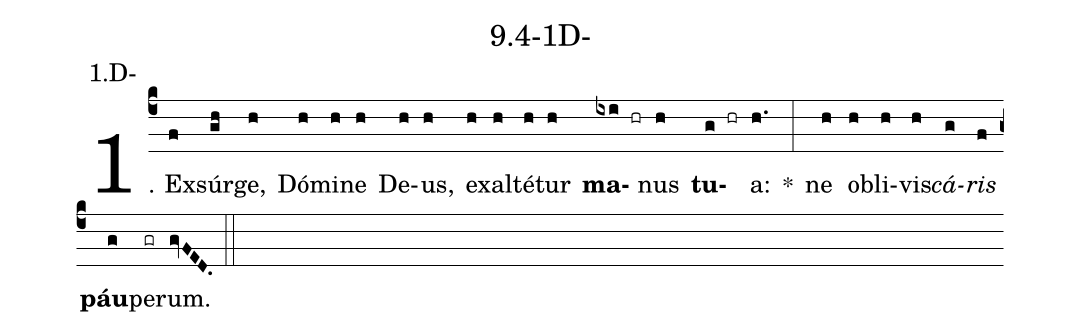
name: 9.4-1D-;
annotation: 1.D-;
%%
(c4)1. Ex(f)súr(gh)ge,(h) Dó(h)mi(h)ne(h) De(h)us,(h) ex(h)al(h)té(h)tur(h) <b>ma</b>(ixi hr)nus(h) <b>tu</b>(g hr)a:(h.) *(:) ne(h) ob(h)li(h)vis(h)<i>cá</i>(g)<i>ris</i>(f) <b>páu</b>(g)pe(gr)rum.(gvFED.) (::)


%E(h) u(h) o(g) u(f) a(g) e.(gvFED.) (::)
